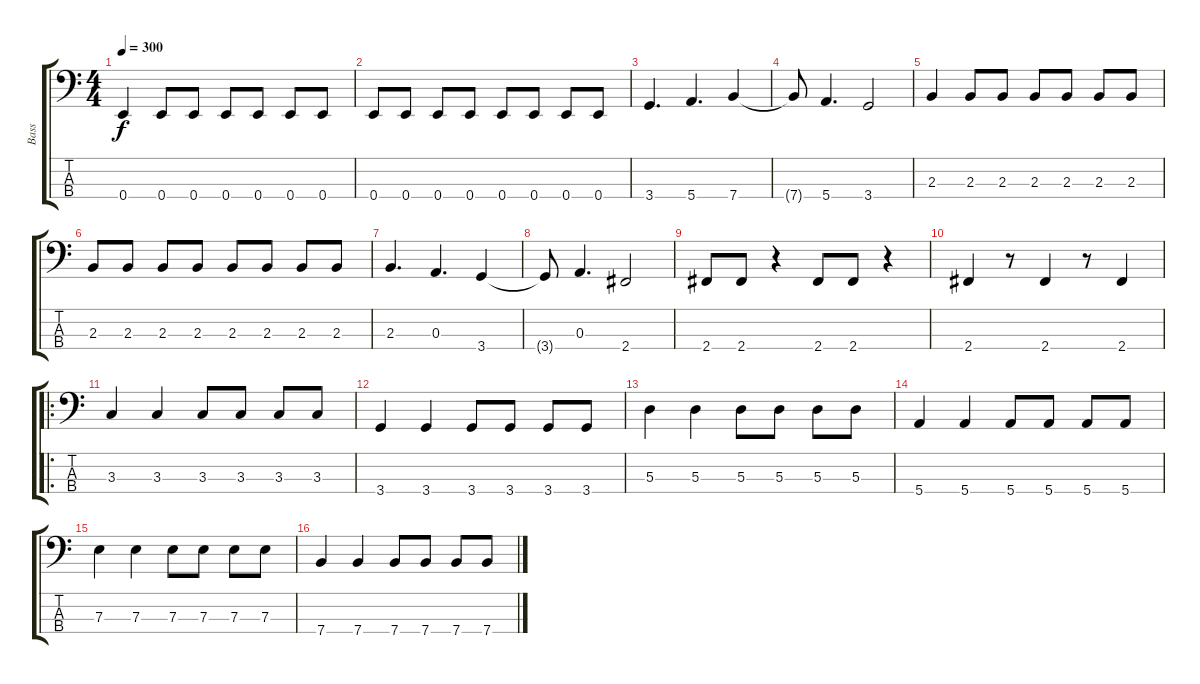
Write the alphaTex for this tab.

\track ("Bass" "Bass") {instrument electricbasspick}
\staff {score tabs}
\tuning (G2 D2 A1 E1) {hide}
\ts (4 4)
\tempo 300
\clef f4
\ks c
0.4.4{dy f} 0.4.8 0.4.8 0.4.8 0.4.8 0.4.8 0.4.8 |
0.4.8 0.4.8 0.4.8 0.4.8 0.4.8 0.4.8 0.4.8 0.4.8 |
3.4.4{d} 5.4.4{d} 7.4.4 |
7.4{t}.8 5.4.4{d} 3.4.2 |
2.3.4 2.3.8 2.3.8 2.3.8 2.3.8 2.3.8 2.3.8 |
2.3.8 2.3.8 2.3.8 2.3.8 2.3.8 2.3.8 2.3.8 2.3.8 |
2.3.4{d} 0.3.4{d} 3.4.4 |
3.4{t}.8 0.3.4{d} 2.4.2 |
2.4.8 2.4.8 r.4 2.4.8 2.4.8 r.4 |
2.4.4 r.8 2.4.4 r.8 2.4.4 |
\ro
3.3.4 3.3.4 3.3.8 3.3.8 3.3.8 3.3.8 |
3.4.4 3.4.4 3.4.8 3.4.8 3.4.8 3.4.8 |
5.3.4 5.3.4 5.3.8 5.3.8 5.3.8 5.3.8 |
5.4.4 5.4.4 5.4.8 5.4.8 5.4.8 5.4.8 |
7.3.4 7.3.4 7.3.8 7.3.8 7.3.8 7.3.8 |
7.4.4 7.4.4 7.4.8 7.4.8 7.4.8 7.4.8
